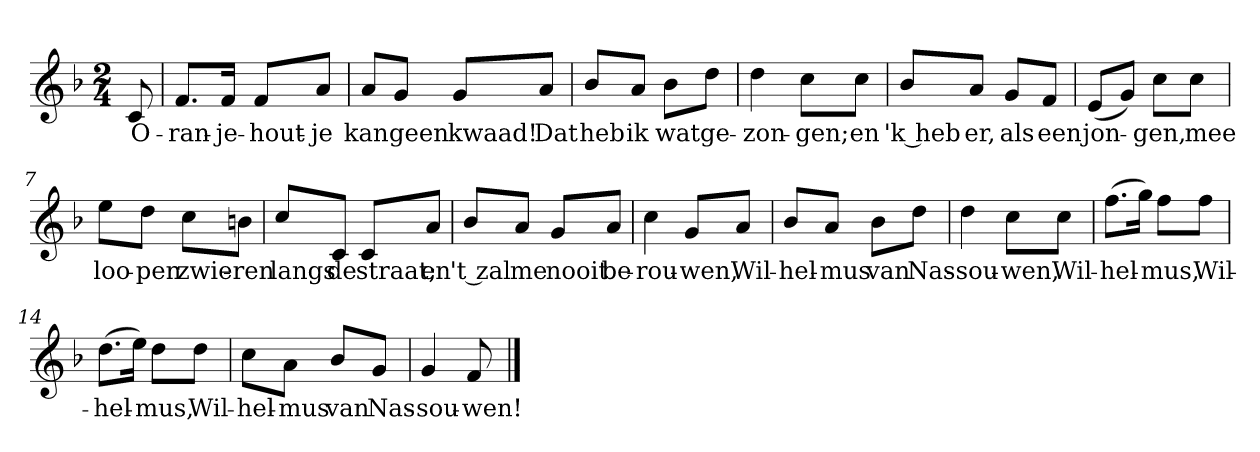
**kern	**text
*part1	*part1
*staff1	*staff1
*clefG2	*
*k[b-]	*
*F:	*
*M2/4	*
*MM120	*
=	=
8c	O-
=1	=1
8.f/L	-ran-
16f/Jk	-je-
8f/L	-hout-
8a/J	-je
=2	=2
8a/L	kan
8g/J	geen
8g/L	kwaad!
8a/J	Dat
=3	=3
8b-/L	heb
8a/J	ik
8b-\L	wat
8dd\J	ge-
=4	=4
4dd	-zon-
8cc\L	-gen;
8cc\J	en
=5	=5
8b-/L	'k heb
8a/J	er,
8g/L	als
8f/J	een
=6	=6
(8e/L	jon-
8g/J)	.
8cc\L	-gen,
8cc\J	mee
=7	=7
8ee\L	loo-
8dd\J	-pen
8cc\L	zwie-
8bn\J	-ren
=8	=8
8cc/L	langs
8c/J	de
8c/L	straat;
8a/J	en
=9	=9
8b-/L	't zal
8a/J	me
8g/L	nooit
8a/J	be-
=10	=10
4cc	-rou-
8g/L	-wen,
8a/J	Wil-
=11	=11
8b-/L	-hel-
8a/J	-mus
8b-\L	van
8dd\J	Nas-
=12	=12
4dd	-sou-
8cc\L	-wen,
8cc\J	Wil-
=13	=13
(8.ff\L	-hel-
16gg\Jk)	.
8ff\L	-mus,
8ff\J	Wil-
=14	=14
(8.dd\L	-hel-
16ee\Jk)	.
8dd\L	-mus,
8dd\J	Wil-
=15	=15
8cc\L	-hel-
8a\J	-mus
8b-/L	van
8g/J	Nas-
=16	=16
4g	-sou-
8f	-wen!
==	==
*-	*-
